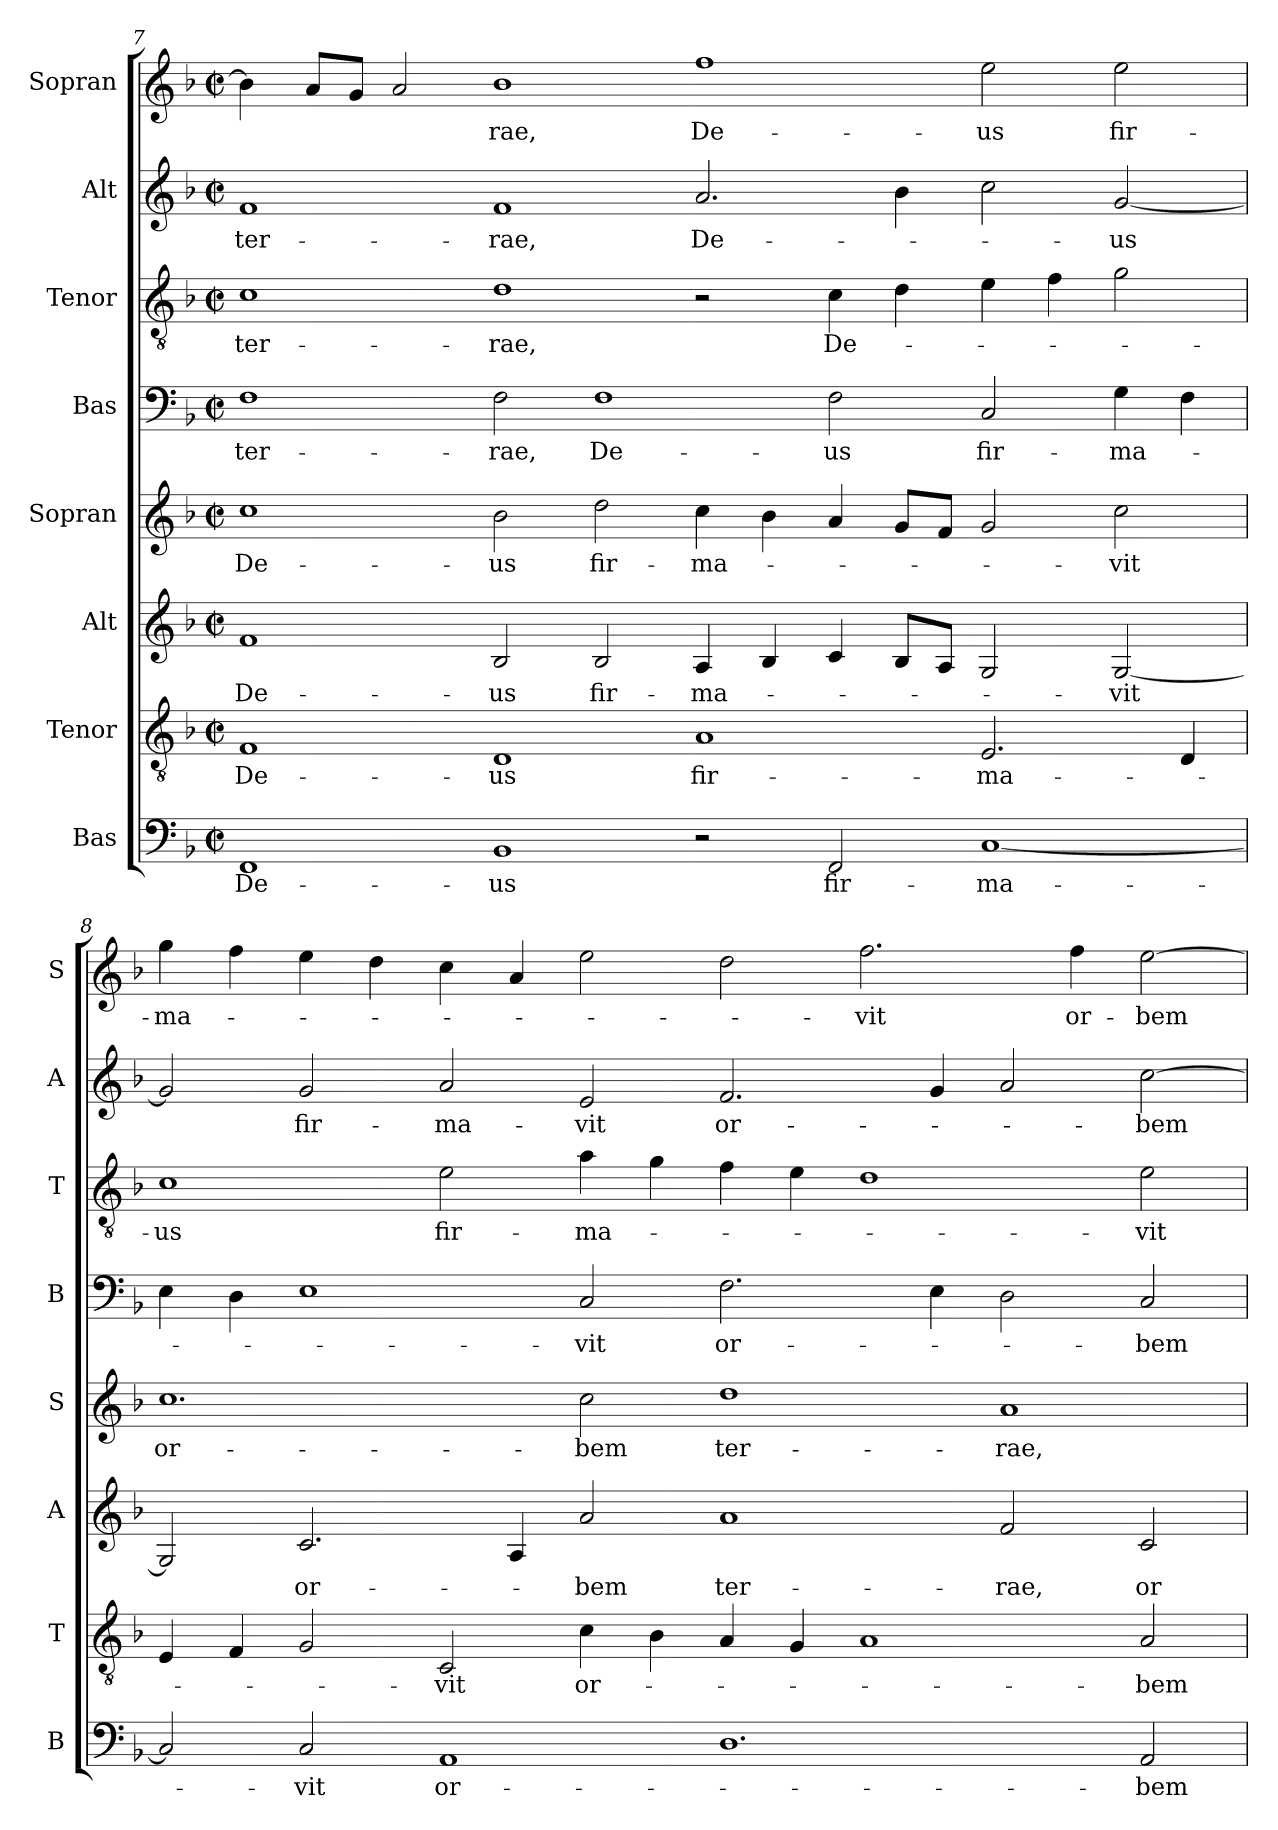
**kern	**text	**kern	**text	**kern	**text	**kern	**text	**kern	**text	**kern	**text	**kern	**text	**kern	**text
*part8	*part8	*part7	*part7	*part6	*part6	*part5	*part5	*part4	*part4	*part3	*part3	*part2	*part2	*part1	*part1
*staff8	*staff8	*staff7	*staff7	*staff6	*staff6	*staff5	*staff5	*staff4	*staff4	*staff3	*staff3	*staff2	*staff2	*staff1	*staff1
*I"Bas	*	*I"Tenor	*	*I"Alt	*	*I"Sopran	*	*I"Bas	*	*I"Tenor	*	*I"Alt	*	*I"Sopran	*
*I'B	*	*I'T	*	*I'A	*	*I'S	*	*I'B	*	*I'T	*	*I'A	*	*I'S	*
!!LO:PB:g=z
*clefF4	*	*clefGv2	*	*clefG2	*	*clefG2	*	*clefF4	*	*clefGv2	*	*clefG2	*	*clefG2	*
*k[b-]	*	*k[b-]	*	*k[b-]	*	*k[b-]	*	*k[b-]	*	*k[b-]	*	*k[b-]	*	*k[b-]	*
*F:	*	*F:	*	*F:	*	*F:	*	*F:	*	*F:	*	*F:	*	*F:	*
*M2/2	*	*M2/2	*	*M2/2	*	*M2/2	*	*M2/2	*	*M2/2	*	*M2/2	*	*M2/2	*
*met(c|)	*	*met(c|)	*	*met(c|)	*	*met(c|)	*	*met(c|)	*	*met(c|)	*	*met(c|)	*	*met(c|)	*
=7	=7	=7	=7	=7	=7	=7	=7	=7	=7	=7	=7	=7	=7	=7	=7
!	!LO:LY:b	!	!LO:LY:b	!	!LO:LY:b	!	!LO:LY:b	!	!LO:LY:b	!	!LO:LY:b	!	!LO:LY:b	!	!
1FF	De-	1F	De-	1f	De-	1cc	De-	1F	ter-	1c	ter-	1f	ter-	4b-\]	.
.	.	.	.	.	.	.	.	.	.	.	.	.	.	8a/L	.
.	.	.	.	.	.	.	.	.	.	.	.	.	.	8g/J	.
.	.	.	.	.	.	.	.	.	.	.	.	.	.	2a/	.
!	!LO:LY:b	!	!LO:LY:b	!	!LO:LY:b	!	!LO:LY:b	!	!LO:LY:b	!	!LO:LY:b	!	!LO:LY:b	!	!LO:LY:b
1BB-	-us	1D	-us	2B-/	-us	2b-\	-us	2F\	-rae,	1d	-rae,	1f	-rae,	1b-	-rae,
!	!	!	!	!	!LO:LY:b	!	!LO:LY:b	!	!LO:LY:b	!	!	!	!	!	!
.	.	.	.	2B-/	fir-	2dd\	fir-	1F	De-	.	.	.	.	.	.
!	!	!	!LO:LY:b	!	!LO:LY:b	!	!LO:LY:b	!	!	!	!	!	!LO:LY:b	!	!LO:LY:b
2r	.	1A	fir-	4A/	-ma-	4cc\	-ma-	.	.	2r	.	2.a/	De-	1ff	De-
.	.	.	.	4B-/	.	4b-\	.	.	.	.	.	.	.	.	.
!	!LO:LY:b	!	!	!	!	!	!	!	!LO:LY:b	!	!LO:LY:b	!	!	!	!
2FF/	fir-	.	.	4c/	.	4a/	.	2F\	-us	4c\	De-	.	.	.	.
.	.	.	.	8B-/L	.	8g/L	.	.	.	4d\	.	4b-\	.	.	.
.	.	.	.	8A/J	.	8f/J	.	.	.	.	.	.	.	.	.
!	!LO:LY:b	!	!LO:LY:b	!	!	!	!	!	!LO:LY:b	!	!	!	!	!	!LO:LY:b
[1C	-ma-	2.E/	-ma-	2G/	.	2g/	.	2C/	fir-	4e\	.	2cc\	.	2ee\	-us
.	.	.	.	.	.	.	.	.	.	4f\	.	.	.	.	.
!	!	!	!	!	!LO:LY:b	!	!LO:LY:b	!	!LO:LY:b	!	!	!	!LO:LY:b	!	!LO:LY:b
.	.	.	.	[2G/	-vit	2cc\	-vit	4G\	-ma-	2g\	.	[2g/	-us	2ee\	fir-
.	.	4D/	.	.	.	.	.	4F\	.	.	.	.	.	.	.
=8	=8	=8	=8	=8	=8	=8	=8	=8	=8	=8	=8	=8	=8	=8	=8
!	!	!	!	!	!	!	!LO:LY:b	!	!	!	!LO:LY:b	!	!	!	!LO:LY:b
2C/]	.	4E/	.	2G/]	.	1.cc	or-	4E\	.	1c	-us	2g/]	.	4gg\	-ma-
.	.	4F/	.	.	.	.	.	4D\	.	.	.	.	.	4ff\	.
!	!LO:LY:b	!	!	!	!LO:LY:b	!	!	!	!	!	!	!	!LO:LY:b	!	!
2C/	-vit	2G/	.	2.c/	or-	.	.	1E	.	.	.	2g/	fir-	4ee\	.
.	.	.	.	.	.	.	.	.	.	.	.	.	.	4dd\	.
!	!LO:LY:b	!	!LO:LY:b	!	!	!	!	!	!	!	!LO:LY:b	!	!LO:LY:b	!	!
1AA	or-	2C/	-vit	.	.	.	.	.	.	2e\	fir-	2a/	-ma-	4cc\	.
.	.	.	.	4A/	.	.	.	.	.	.	.	.	.	4a/	.
!	!	!	!LO:LY:b	!	!LO:LY:b	!	!LO:LY:b	!	!LO:LY:b	!	!LO:LY:b	!	!LO:LY:b	!	!
.	.	4c\	or-	2a/	-bem	2cc\	-bem	2C/	-vit	4a\	-ma-	2e/	-vit	2ee\	.
.	.	4B-\	.	.	.	.	.	.	.	4g\	.	.	.	.	.
!	!	!	!	!	!LO:LY:b	!	!LO:LY:b	!	!LO:LY:b	!	!	!	!LO:LY:b	!	!
1.D	.	4A/	.	1a	ter-	1dd	ter-	2.F\	or-	4f\	.	2.f/	or-	2dd\	.
.	.	4G/	.	.	.	.	.	.	.	4e\	.	.	.	.	.
!	!	!	!	!	!	!	!	!	!	!	!	!	!	!	!LO:LY:b
.	.	1A	.	.	.	.	.	.	.	1d	.	.	.	2.ff\	-vit
.	.	.	.	.	.	.	.	4E\	.	.	.	4g/	.	.	.
!	!	!	!	!	!LO:LY:b	!	!LO:LY:b	!	!	!	!	!	!	!	!
.	.	.	.	2f/	-rae,	1a	-rae,	2D\	.	.	.	2a/	.	.	.
!	!	!	!	!	!	!	!	!	!	!	!	!	!	!	!LO:LY:b
.	.	.	.	.	.	.	.	.	.	.	.	.	.	4ff\	or-
!	!LO:LY:b	!	!LO:LY:b	!	!LO:LY:b	!	!	!	!LO:LY:b	!	!LO:LY:b	!	!LO:LY:b	!	!LO:LY:b
2AA/	-bem	2A/	-bem	2c/	or-	.	.	2C/	-bem	2e\	-vit	[2cc\	-bem	[2ee\	-bem
=	=	=	=	=	=	=	=	=	=	=	=	=	=	=	=
*-	*-	*-	*-	*-	*-	*-	*-	*-	*-	*-	*-	*-	*-	*-	*-
